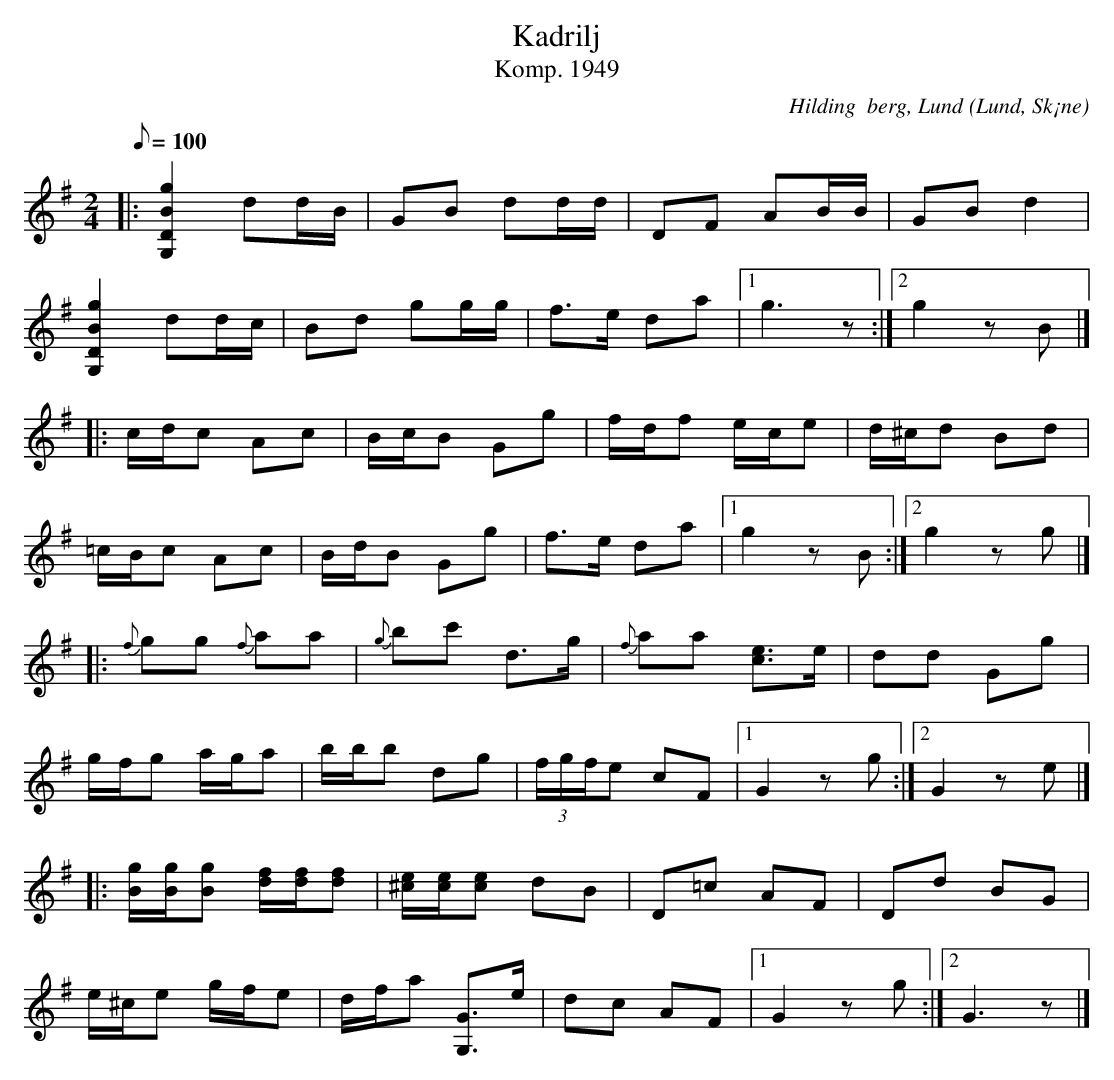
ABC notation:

X:1
T:Kadrilj
T:Komp. 1949
C:Hilding  berg, Lund
O:Lund, Sk¡ne
M:2/4
L:1/9
Q:1/8=100
V:1 clef=G
K:G
|: [G,2D2B2g2] dd/B/ | GB dd/d/ | DF AB/B/ | GB d2 |
[G,2D2B2g2] dd/c/ | Bd gg/g/ | f>e da |1 g3 z :|2 g2 zB |]
|: c/d/c Ac | B/c/B Gg | f/d/f e/c/e | d/^c/d Bd |
=c/B/c Ac | B/d/B Gg | f>e da |1 g2 zB :|2 g2 zg |]
|: {f}gg {f}aa | {g}bc' d>g | {f}aa [ce]>e | dd Gg |
g/f/g a/g/a | b/b/b dg | (3f/g/f/e cF |1 G2 zg :|2 G2 ze |]
|: [B/g/][B/g/][Bg] [d/f/][d/f/][df] | [^c/e/][c/e/][ce] dB | D=c AF | Dd BG |
e/^c/e g/f/e | d/f/a [G,G]>e | dc AF |1 G2 zg :|2 G3 z |]
